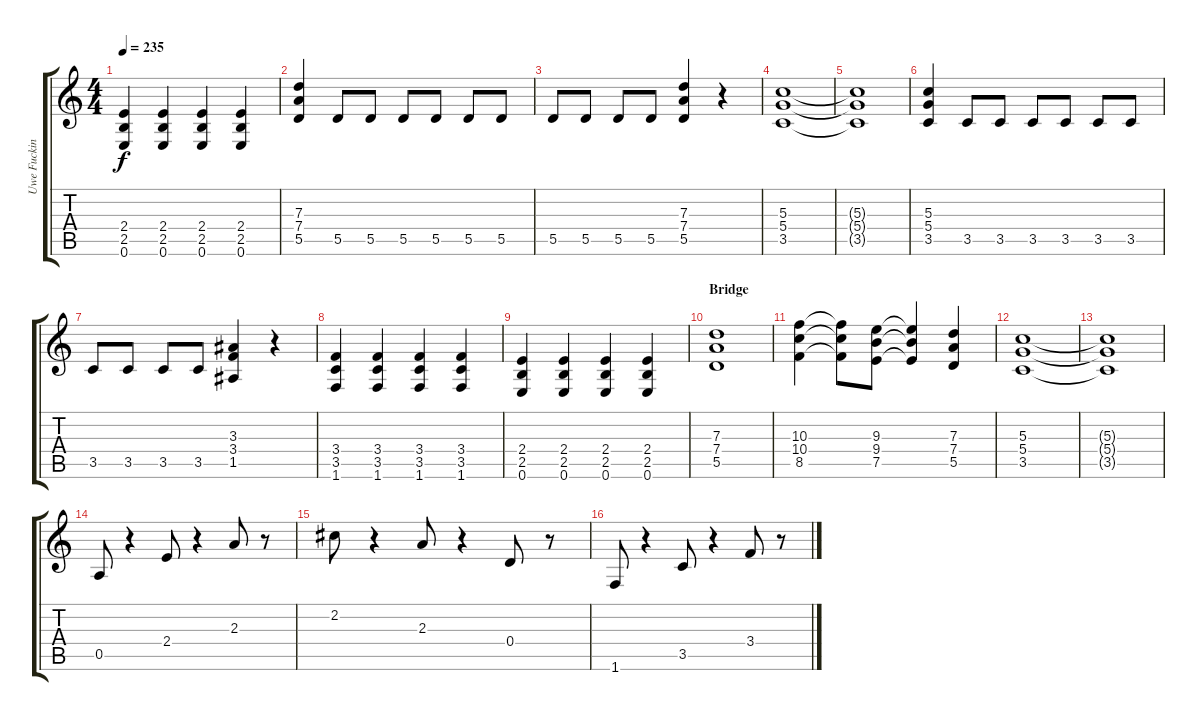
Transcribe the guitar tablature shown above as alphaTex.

\track ("Uwe Fucking Lulis" "Uwe Fuckin") {instrument distortionguitar}
\staff {score tabs}
\tuning (E4 B3 G3 D3 A2 E2) {hide}
\ts (4 4)
\tempo 235
\clef g2
\ks c
(2.4 2.5 0.6).4{dy f} (2.4 2.5 0.6).4 (2.4 2.5 0.6).4 (2.4 2.5 0.6).4 |
(7.3 7.4 5.5).4 5.5.8 5.5.8 5.5.8 5.5.8 5.5.8 5.5.8 |
5.5.8 5.5.8 5.5.8 5.5.8 (7.3 7.4 5.5).4 r.4 |
(5.3 5.4 3.5).1 |
(5.3{t} 5.4{t} 3.5{t}).1 |
(5.3 5.4 3.5).4 3.5.8 3.5.8 3.5.8 3.5.8 3.5.8 3.5.8 |
3.5.8 3.5.8 3.5.8 3.5.8 (3.3 3.4 1.5).4 r.4 |
(3.4 3.5 1.6).4 (3.4 3.5 1.6).4 (3.4 3.5 1.6).4 (3.4 3.5 1.6).4 |
(2.4 2.5 0.6).4 (2.4 2.5 0.6).4 (2.4 2.5 0.6).4 (2.4 2.5 0.6).4 |
\section ("" "Bridge")
(7.3 7.4 5.5).1 |
(10.3 10.4 8.5).4 (10.3{t} 10.4{t} 8.5{t}).8 (9.3 9.4 7.5).8 (9.3{t} 9.4{t} 7.5{t}).4 (7.3 7.4 5.5).4 |
(5.3 5.4 3.5).1 |
(5.3{t} 5.4{t} 3.5{t}).1 |
0.5.8 r.4 2.4.8 r.4 2.3.8 r.8 |
2.2.8 r.4 2.3.8 r.4 0.4.8 r.8 |
1.6.8 r.4 3.5.8 r.4 3.4.8 r.8
